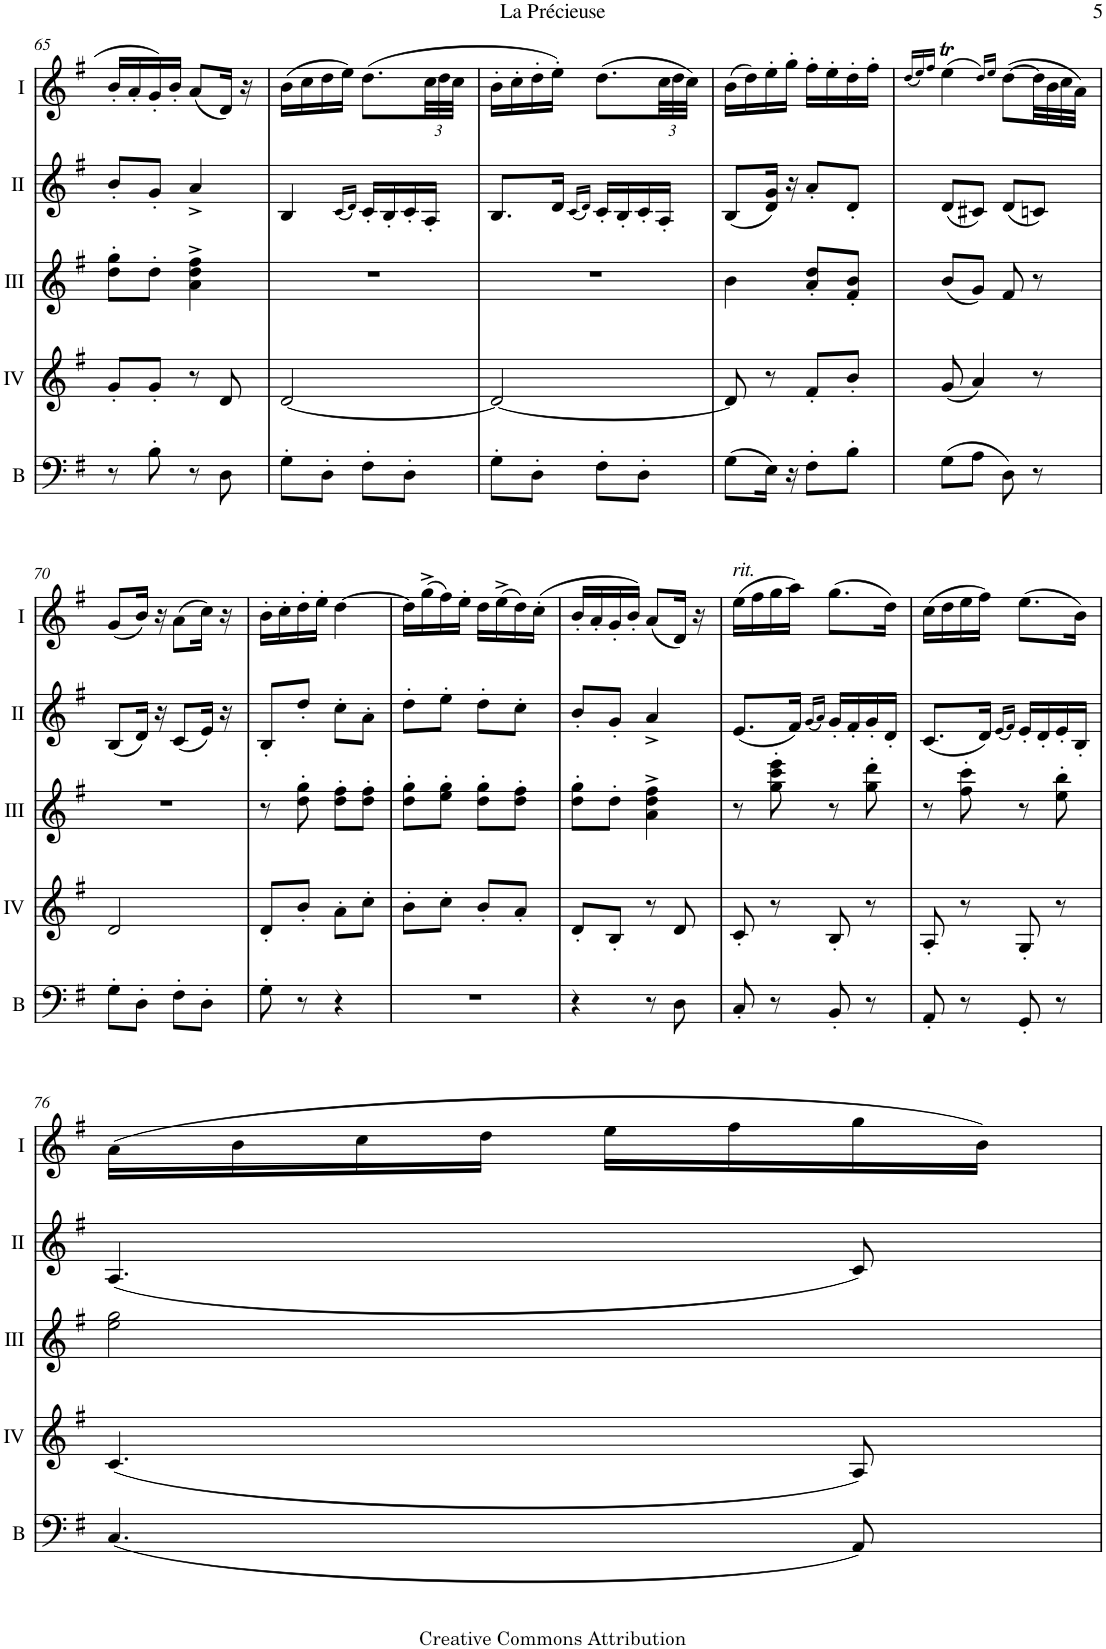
**kern	**kern	**kern	**kern	**kern
*part5	*part4	*part3	*part2	*part1
*staff5	*staff4	*staff3	*staff2	*staff1
*I"Bass	*I"Acc. 4	*I"Acc. 3	*I"Acc. 2	*I"Acc. 1
*I'B	*	*	*	*
!!LO:PB:g=z
*clefF4	*clefG2	*clefG2	*clefG2	*clefG2
*Trd7c12	*Trd7c12	*Trd7c12	*	*
*k[f#]	*k[f#]	*k[f#]	*k[f#]	*k[f#]
*M2/4	*M2/4	*M2/4	*M2/4	*M2/4
=65	=65	=65	=65	=65
8r	8g'/L	8dd\' 8gg\'L	8b'/L	16b'/LL
.	.	.	.	16a'/
8B'\	8g'/J	8dd'\J	8g'/J	16g'/
.	.	.	.	16b'/JJ
8r	8r	4a\^ 4dd\^ 4ff#\^	4a^/	(8a/L
8D\	8d/	.	.	16d/Jk)
.	.	.	.	16r
=66	=66	=66	=66	=66
8G'\L	[2d/	2r	4B/	(16b\LL
.	.	.	.	16cc\
8D'\J	.	.	.	16dd\
.	.	.	.	16ee\JJ)
.	.	.	(16qc/LL	.
.	.	.	16qd/JJ)	.
8F#'\L	.	.	16c'/LL	(8.dd\L
.	.	.	16B'/	.
8D'\J	.	.	16c'/	.
*	*	*	*	*Xbrackettup
.	.	.	16A'/JJ	48cc\LL
.	.	.	.	48dd\
.	.	.	.	48cc\JJJ
=67	=67	=67	=67	=67
8G'\L	2d/_	2r	8.B/L	16b'\LL
.	.	.	.	16cc'\
8D'\J	.	.	.	16dd'\
.	.	.	16d/Jk	16ee'\JJ)
.	.	.	(16qc/LL	.
.	.	.	16qd/JJ)	.
8F#'\L	.	.	16c'/LL	(8.dd\L
.	.	.	16B'/	.
8D'\J	.	.	16c'/	.
.	.	.	16A'/JJ	48cc\LL
.	.	.	.	48dd\
.	.	.	.	48cc\JJJ)
=68	=68	=68	=68	=68
(8G\L	8d/]	4b\	(8B/L	(16b\LL
.	.	.	.	16dd\)
16E\Jk)	8r	.	16d/ 16g/Jk)	16ee'\
16r	.	.	16r	16gg'\JJ
8F#'\L	8f#'/L	8a/' 8dd/'L	8a'/L	16ff#'\LL
.	.	.	.	16ee'\
8B'\J	8b'/J	8f#/' 8b/'J	8d'/J	16dd'\
.	.	.	.	16ff#'\JJ
=69	=69	=69	=69	=69
.	.	.	.	(16qdd/LL
.	.	.	.	16qee/)
.	.	.	.	16qff#/JJ
(8G\L	(8g/	(8b/L	(8d/L	(4eeT\
8A\J	4a/)	8g/J)	8c#X/J)	.
.	.	.	.	16qdd/LL)
.	.	.	.	16qee/JJ
8D\)	.	8f#/	(8d/L	([8dd\L
8r	8r	8r	8cn/J)	32dd\LL]
.	.	.	.	32b\
.	.	.	.	32cc\
.	.	.	.	32a\JJJ)
!!LO:LB:g=z
=70	=70	=70	=70	=70
8G'\L	2d/	2r	(8B/L	(8g/L
8D'\J	.	.	16d/Jk)	16b/Jk)
.	.	.	16r	16r
8F#'\L	.	.	(8c/L	(8a\L
8D'\J	.	.	16e/Jk)	16cc\Jk)
.	.	.	16r	16r
=71	=71	=71	=71	=71
8G'\	8d'/L	8r	8B'/L	16b'\LL
.	.	.	.	16cc'\
8r	8b'/J	8dd\' 8gg\'	8dd'/J	16dd'\
.	.	.	.	16ee'\JJ
4r	8a'\L	8dd\' 8ff#\'L	8cc'\L	[4dd\
.	8cc'\J	8dd\' 8ff#\'J	8a'\J	.
=72	=72	=72	=72	=72
2r	8b'\L	8dd\' 8gg\'L	8dd'\L	16dd\LL]
.	.	.	.	(16gg^\
.	8cc'\J	8ee\' 8gg\'J	8ee'\J	16ff#\)
.	.	.	.	16ee'\JJ
.	8b'/L	8dd\' 8gg\'L	8dd'\L	16dd\LL
.	.	.	.	(16ee^\
.	8a'/J	8dd\' 8ff#\'J	8cc'\J	16dd\)
.	.	.	.	(16cc'\JJ
=73	=73	=73	=73	=73
4r	8d'/L	8dd\' 8gg\'L	8b'/L	16b'/LL
.	.	.	.	16a'/
.	8B'/J	8dd'\J	8g'/J	16g'/
.	.	.	.	16b'/JJ)
8r	8r	4a\^ 4dd\^ 4ff#\^	4a^/	(8a/L
8D\	8d/	.	.	16d/Jk)
.	.	.	.	16r
=74	=74	=74	=74	=74
!	!	!	!	!LO:TX:a:i:t=rit.
8C'/	8c'/	8r	(8.e/L	(16ee\LL
.	.	.	.	16ff#\
8r	8r	8gg\' 8ccc\' 8eee\'	.	16gg\
.	.	.	16f#/Jk)	16aa\JJ)
.	.	.	(16qg/LL	.
.	.	.	16qa/JJ)	.
8BB'/	8B'/	8r	16g'/LL	(8.gg\L
.	.	.	16f#'/	.
8r	8r	8gg\' 8ddd\'	16g'/	.
.	.	.	16d'/JJ	16dd\Jk)
=75	=75	=75	=75	=75
8AA'/	8A'/	8r	(8.c/L	(16cc\LL
.	.	.	.	16dd\
8r	8r	8ff#\' 8ccc\'	.	16ee\
.	.	.	16d/Jk)	16ff#\JJ)
.	.	.	(16qe/LL	.
.	.	.	16qf#/JJ)	.
8GG'/	8G'/	8r	16e'/LL	(8.ee\L
.	.	.	16d'/	.
8r	8r	8ee\' 8bb\'	16e'/	.
.	.	.	16B'/JJ	16b\Jk)
!!LO:LB:g=z
=76	=76	=76	=76	=76
(4.C/	(4.c/	2ee\ 2gg\	(4.A/	(16a\LL
.	.	.	.	16b\
.	.	.	.	16cc\
.	.	.	.	16dd\JJ
.	.	.	.	16ee\LL
.	.	.	.	16ff#\
8AA/)	8A/)	.	8c/)	16gg\
.	.	.	.	16b\JJ)
=	=	=	=	=
*-	*-	*-	*-	*-
